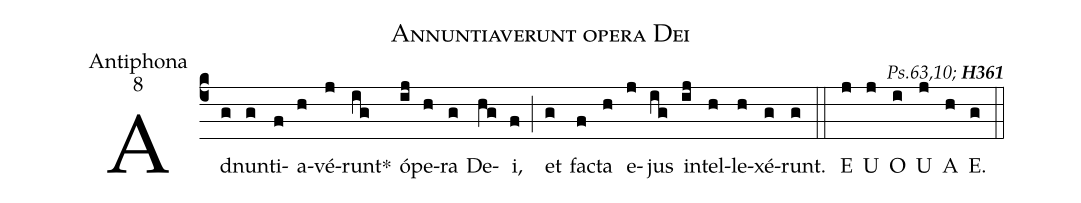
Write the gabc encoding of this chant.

name:Annuntiaverunt opera Dei;
office-part:Antiphona;
mode:8;
commentary:{\itshape\mdseries  Ps.63,10;\/} {\bfseries  H361};
%%
(c4) Ad(g)nun(g)ti(f)a(h)vé(j)runt<sp>*</sp>(ig) ó(ij)pe(h)ra(g) De(hg)i,(f) (;)
et(g) fa(f)cta(h) e(j)jus(ig) in(ij)tel(h)le(h)xé(g)runt.(g)  (::)
<eu>  E(j) U(j) O(i) U(j) A(h) E.(g) </eu> (::)
